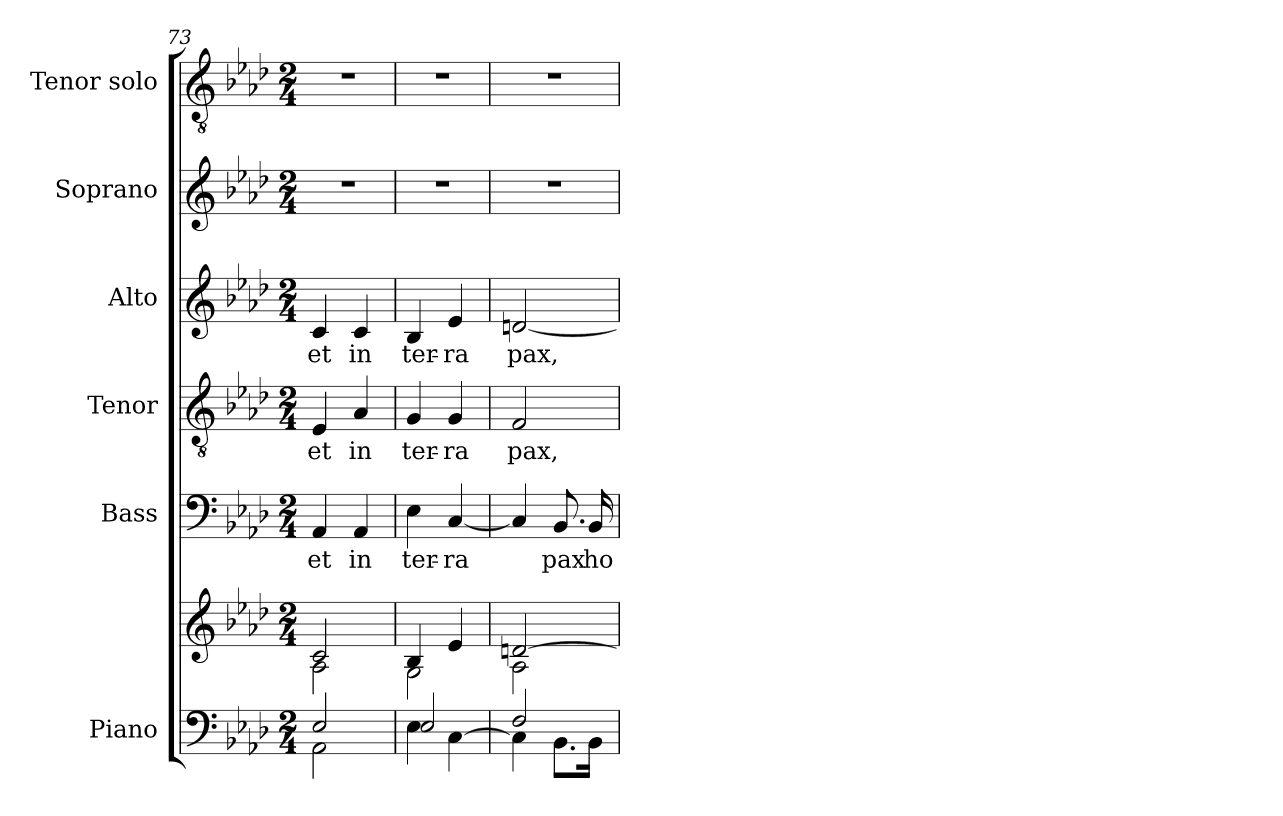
**kern	**kern	**kern	**text	**kern	**text	**kern	**text	**kern	**kern
*part6	*part6	*part5	*part5	*part4	*part4	*part3	*part3	*part2	*part1
*staff7	*staff6	*staff5	*staff5	*staff4	*staff4	*staff3	*staff3	*staff2	*staff1
*I"Piano	*	*I"Bass	*	*I"Tenor	*	*I"Alto	*	*I"Soprano	*I"Tenor solo
*I'Pno.	*	*I'B.	*	*I'T.	*	*I'A.	*	*I'S.	*I'T.s
*clefF4	*clefG2	*clefF4	*	*clefGv2	*	*clefG2	*	*clefG2	*clefGv2
*k[b-e-a-d-]	*k[b-e-a-d-]	*k[b-e-a-d-]	*	*k[b-e-a-d-]	*	*k[b-e-a-d-]	*	*k[b-e-a-d-]	*k[b-e-a-d-]
*M2/4	*M2/4	*M2/4	*	*M2/4	*	*M2/4	*	*M2/4	*M2/4
=73	=73	=73	=73	=73	=73	=73	=73	=73	=73
*^	*^	*	*	*	*	*	*	*	*
!	!	!	!	!	!LO:LY:b	!	!LO:LY:b	!	!LO:LY:b	!	!
2AA-\	2E-/	2c/	2A-\	4AA-/	et	4E-/	et	4c/	et	2r	2r
!	!	!	!	!	!LO:LY:b	!	!LO:LY:b	!	!LO:LY:b	!	!
.	.	.	.	4AA-/	in	4A-/	in	4c/	in	.	.
=74	=74	=74	=74	=74	=74	=74	=74	=74	=74	=74	=74
!	!	!	!	!	!LO:LY:b	!	!LO:LY:b	!	!LO:LY:b	!	!
4E-\	2E-/	4B-/	2G\	4E-\	ter-	4G/	ter-	4B-/	ter-	2r	2r
!	!	!	!	!	!LO:LY:b	!	!LO:LY:b	!	!LO:LY:b	!	!
[4C\	.	4e-/	.	[4C/	-ra	4G/	-ra	4e-/	-ra	.	.
=75	=75	=75	=75	=75	=75	=75	=75	=75	=75	=75	=75
!	!	!	!	!	!	!	!LO:LY:b	!	!LO:LY:b	!	!
4C\]	2F/	[2dn/	2A-\	4C/]	.	2F/	pax,	[2dn/	pax,	2r	2r
!	!	!	!	!	!LO:LY:b	!	!	!	!	!	!
8.BB-\L	.	.	.	8.BB-/	pax	.	.	.	.	.	.
!	!	!	!	!	!LO:LY:b	!	!	!	!	!	!
16BB-\Jk	.	.	.	16BB-/	ho-	.	.	.	.	.	.
*v	*v	*	*	*	*	*	*	*	*	*	*
*	*v	*v	*	*	*	*	*	*	*	*
=	=	=	=	=	=	=	=	=	=
*-	*-	*-	*-	*-	*-	*-	*-	*-	*-
